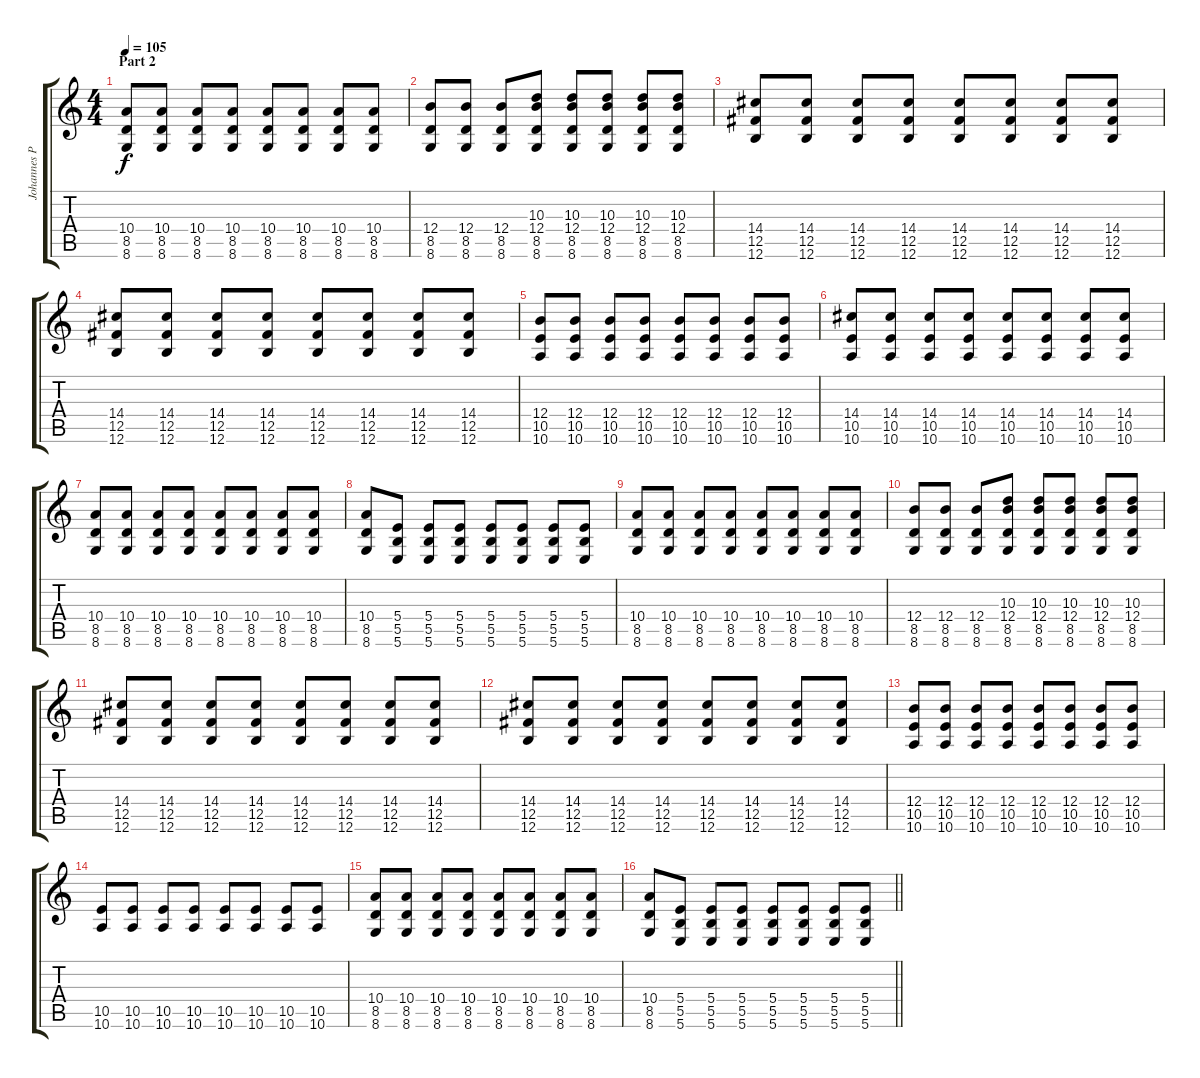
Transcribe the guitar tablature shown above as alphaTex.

\track ("Johannes Persson" "Johannes P") {instrument distortionguitar}
\staff {score tabs}
\tuning (Db4 Ab3 E3 B2 Gb2 B1) {hide}
\ts (4 4)
\section ("" "Part 2")
\tempo 105
\clef g2
\ks c
(10.4 8.5 8.6).8{dy f} (10.4 8.5 8.6).8 (10.4 8.5 8.6).8 (10.4 8.5 8.6).8 (10.4 8.5 8.6).8 (10.4 8.5 8.6).8 (10.4 8.5 8.6).8 (10.4 8.5 8.6).8 |
(12.4 8.5 8.6).8 (12.4 8.5 8.6).8 (12.4 8.5 8.6).8 (10.3 12.4 8.5 8.6).8 (10.3 12.4 8.5 8.6).8 (10.3 12.4 8.5 8.6).8 (10.3 12.4 8.5 8.6).8 (10.3 12.4 8.5 8.6).8 |
(14.4 12.5 12.6).8 (14.4 12.5 12.6).8 (14.4 12.5 12.6).8 (14.4 12.5 12.6).8 (14.4 12.5 12.6).8 (14.4 12.5 12.6).8 (14.4 12.5 12.6).8 (14.4 12.5 12.6).8 |
(14.4 12.5 12.6).8 (14.4 12.5 12.6).8 (14.4 12.5 12.6).8 (14.4 12.5 12.6).8 (14.4 12.5 12.6).8 (14.4 12.5 12.6).8 (14.4 12.5 12.6).8 (14.4 12.5 12.6).8 |
(12.4 10.5 10.6).8 (12.4 10.5 10.6).8 (12.4 10.5 10.6).8 (12.4 10.5 10.6).8 (12.4 10.5 10.6).8 (12.4 10.5 10.6).8 (12.4 10.5 10.6).8 (12.4 10.5 10.6).8 |
(14.4 10.5 10.6).8 (14.4 10.5 10.6).8 (14.4 10.5 10.6).8 (14.4 10.5 10.6).8 (14.4 10.5 10.6).8 (14.4 10.5 10.6).8 (14.4 10.5 10.6).8 (14.4 10.5 10.6).8 |
(10.4 8.5 8.6).8 (10.4 8.5 8.6).8 (10.4 8.5 8.6).8 (10.4 8.5 8.6).8 (10.4 8.5 8.6).8 (10.4 8.5 8.6).8 (10.4 8.5 8.6).8 (10.4 8.5 8.6).8 |
(10.4 8.5 8.6).8 (5.4 5.5 5.6).8 (5.4 5.5 5.6).8 (5.4 5.5 5.6).8 (5.4 5.5 5.6).8 (5.4 5.5 5.6).8 (5.4 5.5 5.6).8 (5.4 5.5 5.6).8 |
(10.4 8.5 8.6).8 (10.4 8.5 8.6).8 (10.4 8.5 8.6).8 (10.4 8.5 8.6).8 (10.4 8.5 8.6).8 (10.4 8.5 8.6).8 (10.4 8.5 8.6).8 (10.4 8.5 8.6).8 |
(12.4 8.5 8.6).8 (12.4 8.5 8.6).8 (12.4 8.5 8.6).8 (10.3 12.4 8.5 8.6).8 (10.3 12.4 8.5 8.6).8 (10.3 12.4 8.5 8.6).8 (10.3 12.4 8.5 8.6).8 (10.3 12.4 8.5 8.6).8 |
(14.4 12.5 12.6).8 (14.4 12.5 12.6).8 (14.4 12.5 12.6).8 (14.4 12.5 12.6).8 (14.4 12.5 12.6).8 (14.4 12.5 12.6).8 (14.4 12.5 12.6).8 (14.4 12.5 12.6).8 |
(14.4 12.5 12.6).8 (14.4 12.5 12.6).8 (14.4 12.5 12.6).8 (14.4 12.5 12.6).8 (14.4 12.5 12.6).8 (14.4 12.5 12.6).8 (14.4 12.5 12.6).8 (14.4 12.5 12.6).8 |
(12.4 10.5 10.6).8 (12.4 10.5 10.6).8 (12.4 10.5 10.6).8 (12.4 10.5 10.6).8 (12.4 10.5 10.6).8 (12.4 10.5 10.6).8 (12.4 10.5 10.6).8 (12.4 10.5 10.6).8 |
(10.5 10.6).8 (10.5 10.6).8 (10.5 10.6).8 (10.5 10.6).8 (10.5 10.6).8 (10.5 10.6).8 (10.5 10.6).8 (10.5 10.6).8 |
(10.4 8.5 8.6).8 (10.4 8.5 8.6).8 (10.4 8.5 8.6).8 (10.4 8.5 8.6).8 (10.4 8.5 8.6).8 (10.4 8.5 8.6).8 (10.4 8.5 8.6).8 (10.4 8.5 8.6).8 |
\barLineRight lightlight
(10.4 8.5 8.6).8 (5.4 5.5 5.6).8 (5.4 5.5 5.6).8 (5.4 5.5 5.6).8 (5.4 5.5 5.6).8 (5.4 5.5 5.6).8 (5.4 5.5 5.6).8 (5.4 5.5 5.6).8
